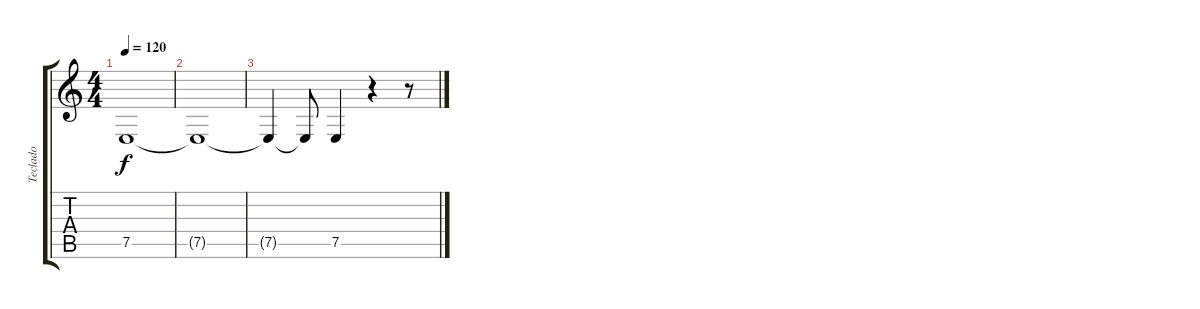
\track ("Teclado" "Teclado") {instrument tangoaccordion}
\staff {score tabs}
\tuning (E4 B3 G3 D3 A2 E2) {hide}
\ts (4 4)
\tempo 120
\clef g2
\ks c
7.5{t}.1{dy f} |
7.5{t}.1 |
7.5{t}.4 7.5{t}.8 7.5.4 r.4 r.8
